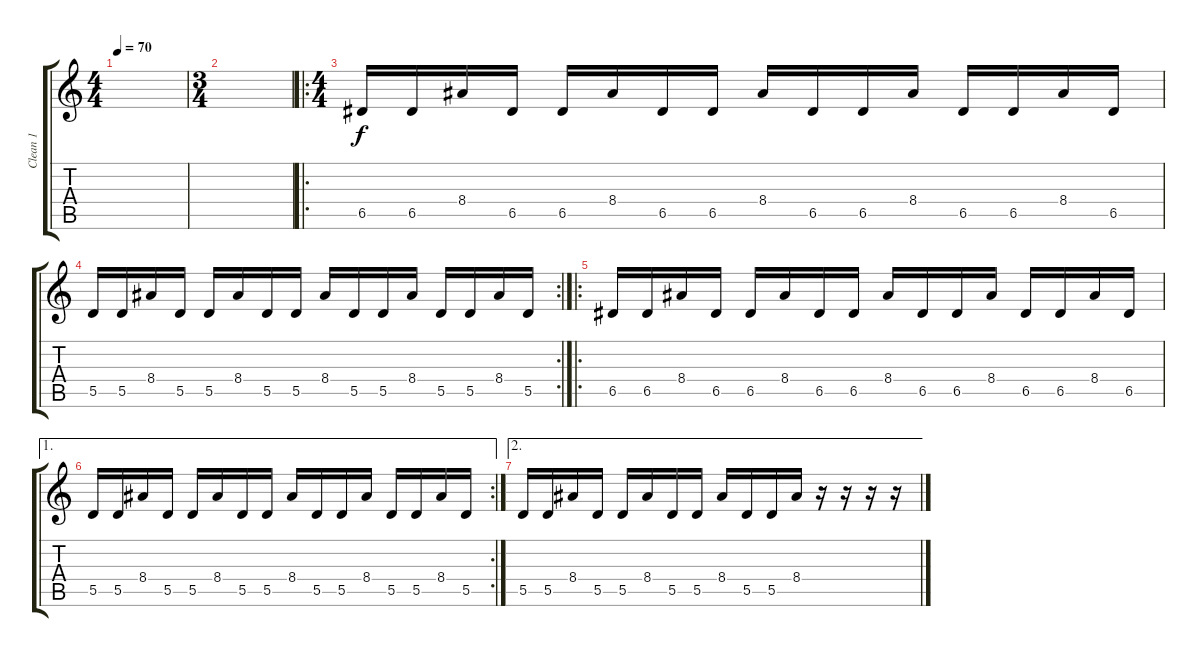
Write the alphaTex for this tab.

\track ("Clean 1" "Clean 1") {instrument acousticguitarsteel}
\staff {score tabs}
\tuning (E4 B3 G3 D3 A2 E2) {hide}
\ts (4 4)
\tempo 70
\clef g2
\ks c
|
\ts (3 4)
|
\ro
\ts (4 4)
6.5.16{volume 8} 6.5.16 8.4.16 6.5.16 6.5.16 8.4.16 6.5.16 6.5.16 8.4.16 6.5.16 6.5.16 8.4.16 6.5.16 6.5.16 8.4.16 6.5.16 |
\rc 2
5.5.16 5.5.16 8.4.16 5.5.16 5.5.16 8.4.16 5.5.16 5.5.16 8.4.16 5.5.16 5.5.16 8.4.16 5.5.16 5.5.16 8.4.16 5.5.16 |
\ro
6.5.16{volume 8} 6.5.16 8.4.16 6.5.16 6.5.16 8.4.16 6.5.16 6.5.16 8.4.16 6.5.16 6.5.16 8.4.16 6.5.16 6.5.16 8.4.16 6.5.16 |
\ae 1
\rc 2
5.5.16 5.5.16 8.4.16 5.5.16 5.5.16 8.4.16 5.5.16 5.5.16 8.4.16 5.5.16 5.5.16 8.4.16 5.5.16 5.5.16 8.4.16 5.5.16 |
\ae 2
5.5.16 5.5.16 8.4.16 5.5.16 5.5.16 8.4.16 5.5.16 5.5.16 8.4.16 5.5.16 5.5.16 8.4.16 r.16 r.16 r.16 r.16
